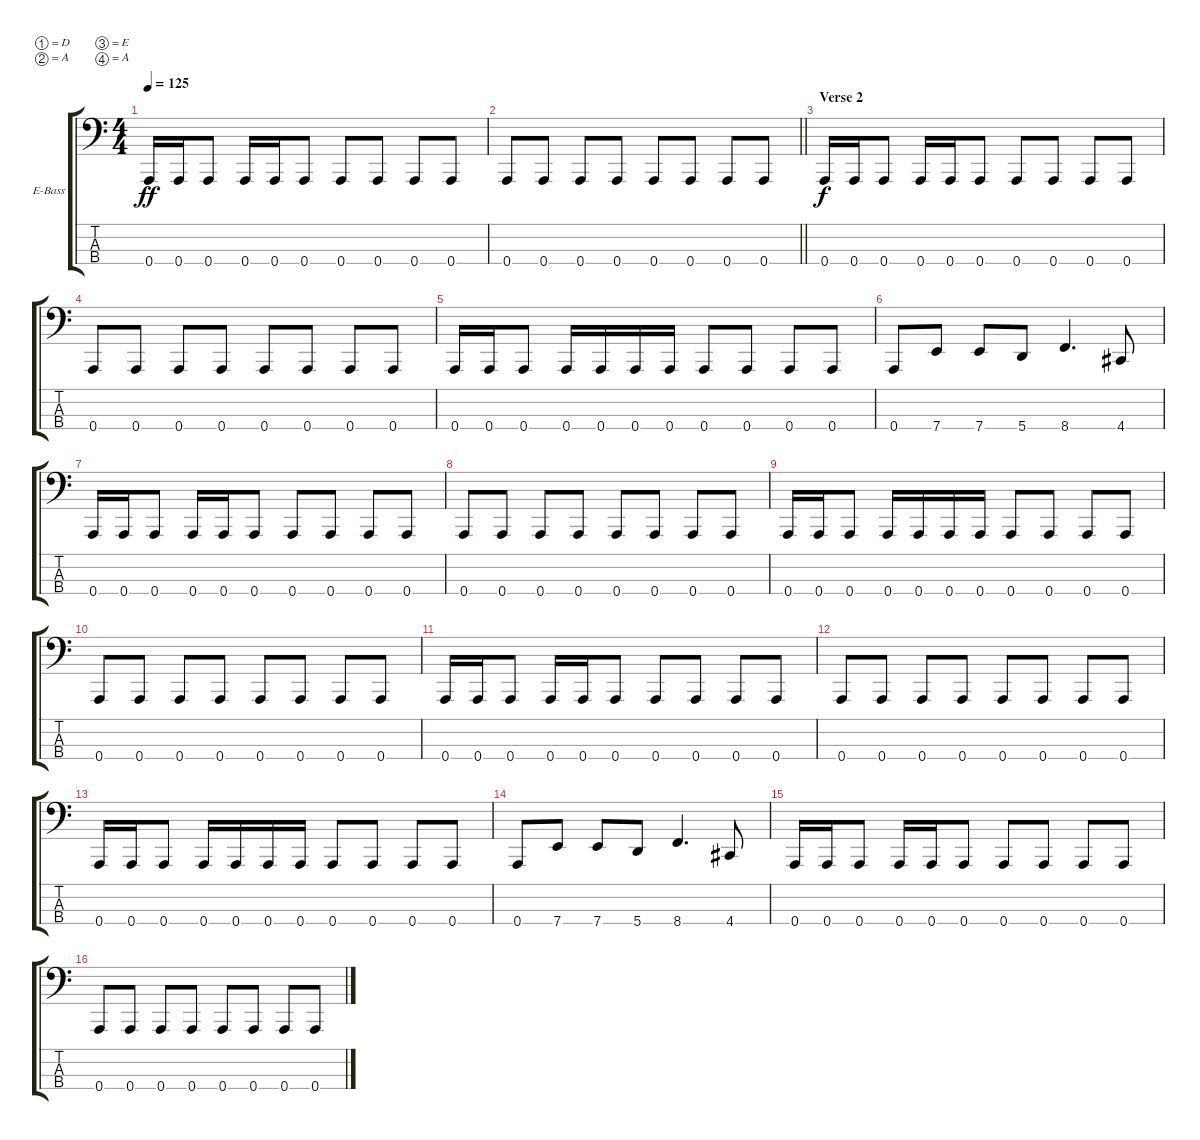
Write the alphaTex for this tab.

\bracketExtendMode groupsimilarinstruments
\firstSystemTrackNameOrientation horizontal
\otherSystemsTrackNameOrientation horizontal
\track ("B" "E-Bass") {instrument electricbassfinger}
\staff {score tabs}
\tuning (D2 A1 E1 A0)
\ts (4 4)
\tempo 125
\clef f4
\ks c
0.4.16{dy ff} 0.4.16 0.4.8 0.4.16 0.4.16 0.4.8 0.4.8 0.4.8 0.4.8 0.4.8 |
\barLineRight lightlight
0.4.8 0.4.8 0.4.8 0.4.8 0.4.8 0.4.8 0.4.8 0.4.8 |
\section ("" "Verse 2")
0.4.16{dy f} 0.4.16 0.4.8 0.4.16 0.4.16 0.4.8 0.4.8 0.4.8 0.4.8 0.4.8 |
0.4.8 0.4.8 0.4.8 0.4.8 0.4.8 0.4.8 0.4.8 0.4.8 |
0.4.16 0.4.16 0.4.8 0.4.16 0.4.16 0.4.16 0.4.16 0.4.8 0.4.8 0.4.8 0.4.8 |
0.4.8 7.4.8 7.4.8 5.4.8 8.4.4{d} 4.4.8 |
0.4.16 0.4.16 0.4.8 0.4.16 0.4.16 0.4.8 0.4.8 0.4.8 0.4.8 0.4.8 |
0.4.8 0.4.8 0.4.8 0.4.8 0.4.8 0.4.8 0.4.8 0.4.8 |
0.4.16 0.4.16 0.4.8 0.4.16 0.4.16 0.4.16 0.4.16 0.4.8 0.4.8 0.4.8 0.4.8 |
0.4.8 0.4.8 0.4.8 0.4.8 0.4.8 0.4.8 0.4.8 0.4.8 |
0.4.16 0.4.16 0.4.8 0.4.16 0.4.16 0.4.8 0.4.8 0.4.8 0.4.8 0.4.8 |
0.4.8 0.4.8 0.4.8 0.4.8 0.4.8 0.4.8 0.4.8 0.4.8 |
0.4.16 0.4.16 0.4.8 0.4.16 0.4.16 0.4.16 0.4.16 0.4.8 0.4.8 0.4.8 0.4.8 |
0.4.8 7.4.8 7.4.8 5.4.8 8.4.4{d} 4.4.8 |
0.4.16 0.4.16 0.4.8 0.4.16 0.4.16 0.4.8 0.4.8 0.4.8 0.4.8 0.4.8 |
0.4.8 0.4.8 0.4.8 0.4.8 0.4.8 0.4.8 0.4.8 0.4.8
